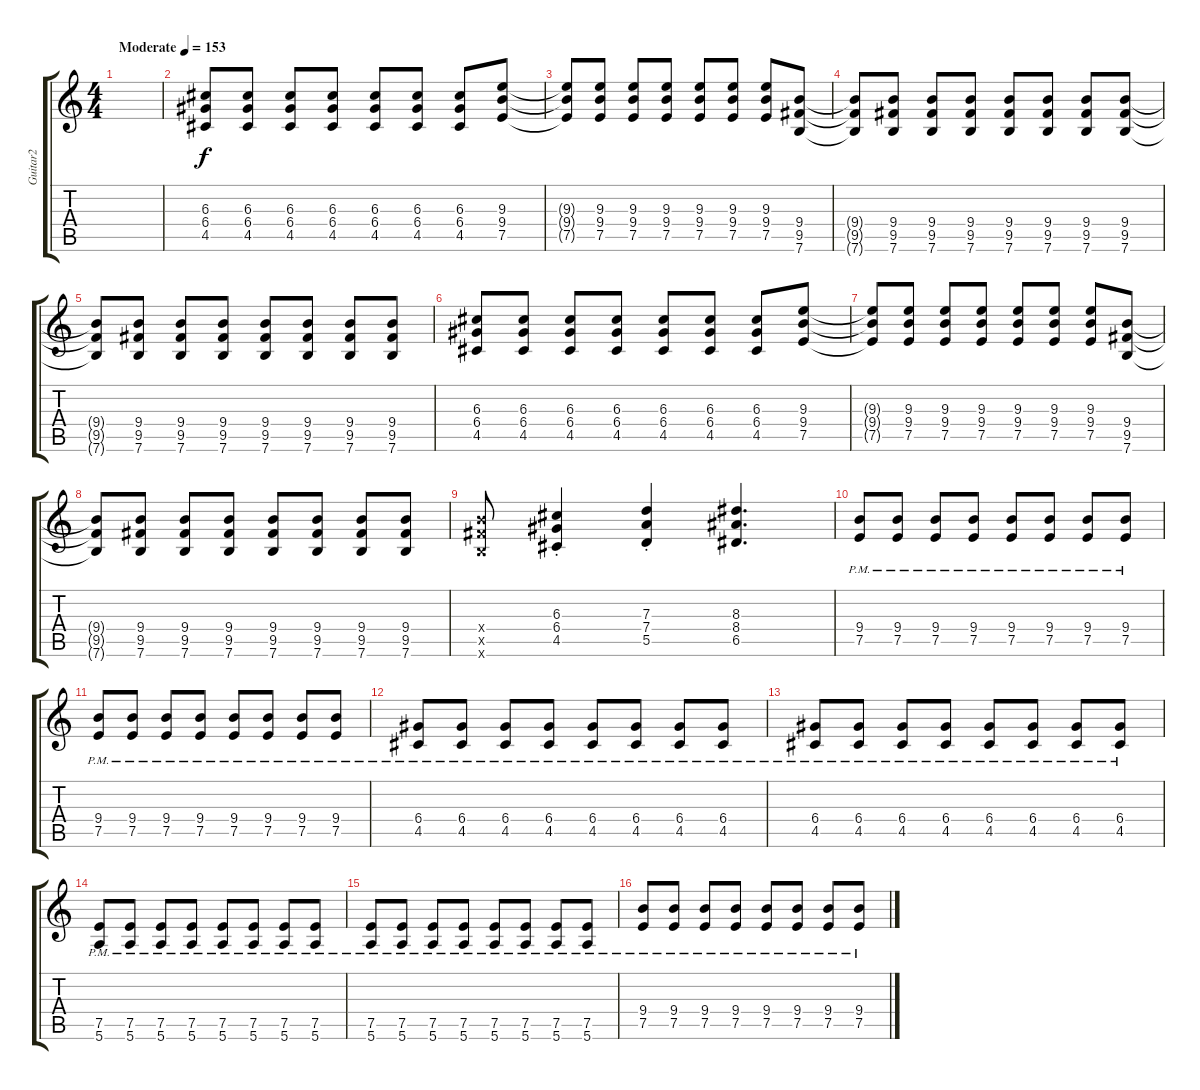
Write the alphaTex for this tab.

\track ("Guitar2" "Guitar2") {instrument overdrivenguitar}
\staff {score tabs}
\tuning (E4 B3 G3 D3 A2 E2) {hide}
\ts (4 4)
\tempo (153 "Moderate")
\clef g2
\ks c
|
(6.3 6.4 4.5).8 (6.3 6.4 4.5).8 (6.3 6.4 4.5).8 (6.3 6.4 4.5).8 (6.3 6.4 4.5).8 (6.3 6.4 4.5).8 (6.3 6.4 4.5).8 (9.3 9.4 7.5).8 |
(9.3{t} 9.4{t} 7.5{t}).8 (9.3 9.4 7.5).8 (9.3 9.4 7.5).8 (9.3 9.4 7.5).8 (9.3 9.4 7.5).8 (9.3 9.4 7.5).8 (9.3 9.4 7.5).8 (9.4 9.5 7.6).8 |
(9.4{t} 9.5{t} 7.6{t}).8 (9.4 9.5 7.6).8 (9.4 9.5 7.6).8 (9.4 9.5 7.6).8 (9.4 9.5 7.6).8 (9.4 9.5 7.6).8 (9.4 9.5 7.6).8 (9.4 9.5 7.6).8 |
(9.4{t} 9.5{t} 7.6{t}).8 (9.4 9.5 7.6).8 (9.4 9.5 7.6).8 (9.4 9.5 7.6).8 (9.4 9.5 7.6).8 (9.4 9.5 7.6).8 (9.4 9.5 7.6).8 (9.4 9.5 7.6).8 |
(6.3 6.4 4.5).8 (6.3 6.4 4.5).8 (6.3 6.4 4.5).8 (6.3 6.4 4.5).8 (6.3 6.4 4.5).8 (6.3 6.4 4.5).8 (6.3 6.4 4.5).8 (9.3 9.4 7.5).8 |
(9.3{t} 9.4{t} 7.5{t}).8 (9.3 9.4 7.5).8 (9.3 9.4 7.5).8 (9.3 9.4 7.5).8 (9.3 9.4 7.5).8 (9.3 9.4 7.5).8 (9.3 9.4 7.5).8 (9.4 9.5 7.6).8 |
(9.4{t} 9.5{t} 7.6{t}).8 (9.4 9.5 7.6).8 (9.4 9.5 7.6).8 (9.4 9.5 7.6).8 (9.4 9.5 7.6).8 (9.4 9.5 7.6).8 (9.4 9.5 7.6).8 (9.4 9.5 7.6).8 |
(9.4{x} 9.5{x} 7.6{x}).8 (6.3{st} 6.4{st} 4.5{st}).4 (7.3{st} 7.4{st} 5.5{st}).4 (8.3 8.4 6.5).4{d} |
(9.4{pm} 7.5{pm}).8 (9.4{pm} 7.5{pm}).8 (9.4{pm} 7.5{pm}).8 (9.4{pm} 7.5{pm}).8 (9.4{pm} 7.5{pm}).8 (9.4{pm} 7.5{pm}).8 (9.4{pm} 7.5{pm}).8 (9.4{pm} 7.5{pm}).8 |
(9.4{pm} 7.5{pm}).8 (9.4{pm} 7.5{pm}).8 (9.4{pm} 7.5{pm}).8 (9.4{pm} 7.5{pm}).8 (9.4{pm} 7.5{pm}).8 (9.4{pm} 7.5{pm}).8 (9.4{pm} 7.5{pm}).8 (9.4{pm} 7.5{pm}).8 |
(6.4{pm} 4.5{pm}).8 (6.4{pm} 4.5{pm}).8 (6.4{pm} 4.5{pm}).8 (6.4{pm} 4.5{pm}).8 (6.4{pm} 4.5{pm}).8 (6.4{pm} 4.5{pm}).8 (6.4{pm} 4.5{pm}).8 (6.4{pm} 4.5{pm}).8 |
(6.4{pm} 4.5{pm}).8 (6.4{pm} 4.5{pm}).8 (6.4{pm} 4.5{pm}).8 (6.4{pm} 4.5{pm}).8 (6.4{pm} 4.5{pm}).8 (6.4{pm} 4.5{pm}).8 (6.4{pm} 4.5{pm}).8 (6.4{pm} 4.5{pm}).8 |
(7.5{pm} 5.6{pm}).8 (7.5{pm} 5.6{pm}).8 (7.5{pm} 5.6{pm}).8 (7.5{pm} 5.6{pm}).8 (7.5{pm} 5.6{pm}).8 (7.5{pm} 5.6{pm}).8 (7.5{pm} 5.6{pm}).8 (7.5{pm} 5.6{pm}).8 |
(7.5{pm} 5.6{pm}).8 (7.5{pm} 5.6{pm}).8 (7.5{pm} 5.6{pm}).8 (7.5{pm} 5.6{pm}).8 (7.5{pm} 5.6{pm}).8 (7.5{pm} 5.6{pm}).8 (7.5{pm} 5.6{pm}).8 (7.5{pm} 5.6{pm}).8 |
(9.4{pm} 7.5{pm}).8 (9.4{pm} 7.5{pm}).8 (9.4{pm} 7.5{pm}).8 (9.4{pm} 7.5{pm}).8 (9.4{pm} 7.5{pm}).8 (9.4{pm} 7.5{pm}).8 (9.4{pm} 7.5{pm}).8 (9.4{pm} 7.5{pm}).8
